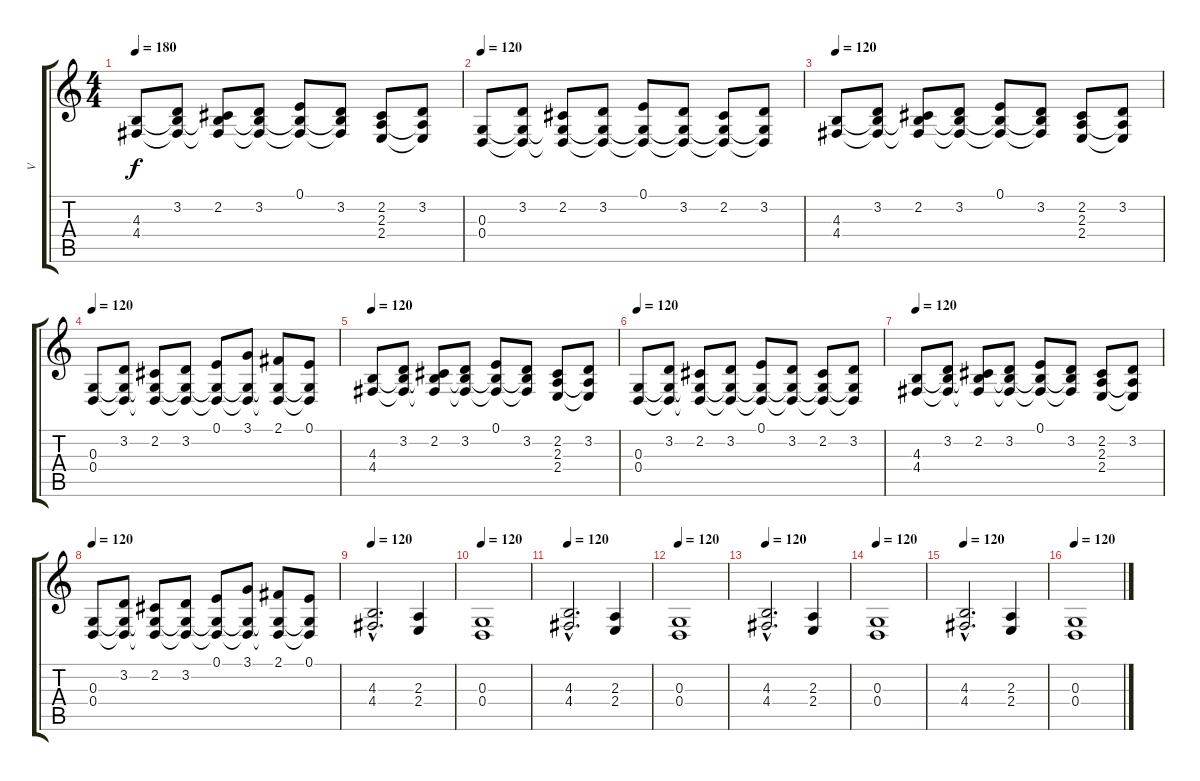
\track ("V" "V") {instrument drawbarorgan}
\staff {score tabs}
\tuning (E4 B3 G3 D3 A2 E2) {hide}
\ts (4 4)
\tempo 180
\tempo 120
\tempo 180
\clef g2
\ks c
(4.3 4.4).8{dy f instrument drawbarorgan} (3.2 4.3{t} 4.4{t}).8 (2.2 4.3{t} 4.4{t}).8 (3.2 4.3{t} 4.4{t}).8 (0.1 4.3{t} 4.4{t}).8 (3.2 4.3{t} 4.4{t}).8 (2.2 2.3 2.4).8 (3.2 2.3{t} 2.4{t}).8 |
\tempo 120
(0.3 0.4).8 (3.2 0.3{t} 0.4{t}).8 (2.2 0.3{t} 0.4{t}).8 (3.2 0.3{t} 0.4{t}).8 (0.1 0.3{t} 0.4{t}).8 (3.2 0.3{t} 0.4{t}).8 (2.2 0.3{t} 0.4{t}).8 (3.2 0.3{t} 0.4{t}).8 |
\tempo 120
(4.3 4.4).8 (3.2 4.3{t} 4.4{t}).8 (2.2 4.3{t} 4.4{t}).8 (3.2 4.3{t} 4.4{t}).8 (0.1 4.3{t} 4.4{t}).8 (3.2 4.3{t} 4.4{t}).8 (2.2 2.3 2.4).8 (3.2 2.3{t} 2.4{t}).8 |
\tempo 120
(0.3 0.4).8 (3.2 0.3{t} 0.4{t}).8 (2.2 0.3{t} 0.4{t}).8 (3.2 0.3{t} 0.4{t}).8 (0.1 0.3{t} 0.4{t}).8 (3.1 0.3{t} 0.4{t}).8 (2.1 0.3{t} 0.4{t}).8 (0.1 0.3{t} 0.4{t}).8 |
\tempo 120
(4.3 4.4).8 (3.2 4.3{t} 4.4{t}).8 (2.2 4.3{t} 4.4{t}).8 (3.2 4.3{t} 4.4{t}).8 (0.1 4.3{t} 4.4{t}).8 (3.2 4.3{t} 4.4{t}).8 (2.2 2.3 2.4).8 (3.2 2.3{t} 2.4{t}).8 |
\tempo 120
(0.3 0.4).8 (3.2 0.3{t} 0.4{t}).8 (2.2 0.3{t} 0.4{t}).8 (3.2 0.3{t} 0.4{t}).8 (0.1 0.3{t} 0.4{t}).8 (3.2 0.3{t} 0.4{t}).8 (2.2 0.3{t} 0.4{t}).8 (3.2 0.3{t} 0.4{t}).8 |
\tempo 120
(4.3 4.4).8 (3.2 4.3{t} 4.4{t}).8 (2.2 4.3{t} 4.4{t}).8 (3.2 4.3{t} 4.4{t}).8 (0.1 4.3{t} 4.4{t}).8 (3.2 4.3{t} 4.4{t}).8 (2.2 2.3 2.4).8 (3.2 2.3{t} 2.4{t}).8 |
\tempo 120
(0.3 0.4).8 (3.2 0.3{t} 0.4{t}).8 (2.2 0.3{t} 0.4{t}).8 (3.2 0.3{t} 0.4{t}).8 (0.1 0.3{t} 0.4{t}).8 (3.1 0.3{t} 0.4{t}).8 (2.1 0.3{t} 0.4{t}).8 (0.1 0.3{t} 0.4{t}).8 |
\tempo 120
(4.3{hac} 4.4{hac}).2{d} (2.3 2.4).4 |
\tempo 120
(0.3 0.4).1 |
\tempo 120
(4.3{hac} 4.4{hac}).2{d} (2.3 2.4).4 |
\tempo 120
(0.3 0.4).1 |
\tempo 120
(4.3{hac} 4.4{hac}).2{d} (2.3 2.4).4 |
\tempo 120
(0.3 0.4).1 |
\tempo 120
(4.3{hac} 4.4{hac}).2{d} (2.3 2.4).4 |
\tempo 120
(0.3 0.4).1{volume 0}
